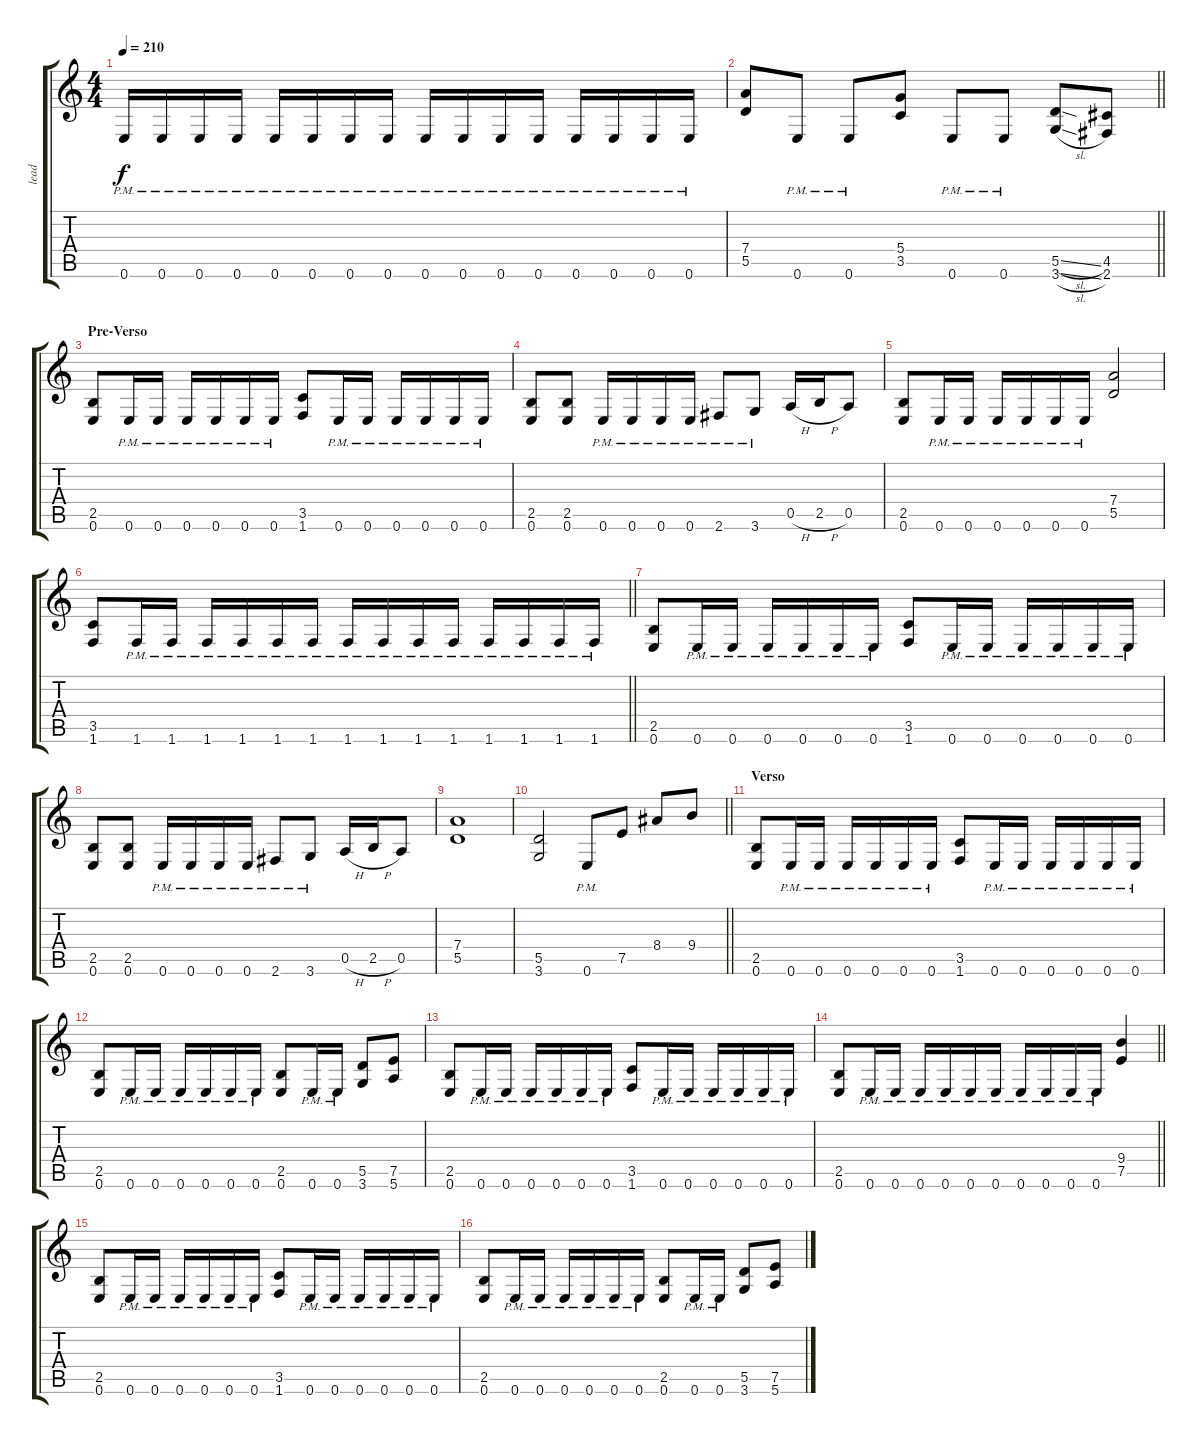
\track ("lead" "lead") {instrument distortionguitar}
\staff {score tabs}
\tuning (E4 B3 G3 D3 A2 E2) {hide}
\ts (4 4)
\tempo 210
\clef g2
\ks c
0.6{pm}.16{dy f} 0.6{pm}.16 0.6{pm}.16 0.6{pm}.16 0.6{pm}.16 0.6{pm}.16 0.6{pm}.16 0.6{pm}.16 0.6{pm}.16 0.6{pm}.16 0.6{pm}.16 0.6{pm}.16 0.6{pm}.16 0.6{pm}.16 0.6{pm}.16 0.6{pm}.16 |
\barLineRight lightlight
(7.4 5.5).8 0.6{pm}.8 0.6{pm}.8 (5.4 3.5).8 0.6{pm}.8 0.6{pm}.8 (5.5{sl} 3.6{sl}).8 (4.5 2.6).8 |
\section ("" "Pre-Verso")
(2.5 0.6).8 0.6{pm}.16 0.6{pm}.16 0.6{pm}.16 0.6{pm}.16 0.6{pm}.16 0.6{pm}.16 (3.5 1.6).8 0.6{pm}.16 0.6{pm}.16 0.6{pm}.16 0.6{pm}.16 0.6{pm}.16 0.6{pm}.16 |
(2.5 0.6).8 (2.5 0.6).8 0.6{pm}.16 0.6{pm}.16 0.6{pm}.16 0.6{pm}.16 2.6{pm}.8 3.6{pm}.8 0.5{h}.16 2.5{h}.16 0.5.8 |
(2.5 0.6).8 0.6{pm}.16 0.6{pm}.16 0.6{pm}.16 0.6{pm}.16 0.6{pm}.16 0.6{pm}.16 (7.4 5.5).2 |
\barLineRight lightlight
(3.5 1.6).8 1.6{pm}.16 1.6{pm}.16 1.6{pm}.16 1.6{pm}.16 1.6{pm}.16 1.6{pm}.16 1.6{pm}.16 1.6{pm}.16 1.6{pm}.16 1.6{pm}.16 1.6{pm}.16 1.6{pm}.16 1.6{pm}.16 1.6{pm}.16 |
(2.5 0.6).8 0.6{pm}.16 0.6{pm}.16 0.6{pm}.16 0.6{pm}.16 0.6{pm}.16 0.6{pm}.16 (3.5 1.6).8 0.6{pm}.16 0.6{pm}.16 0.6{pm}.16 0.6{pm}.16 0.6{pm}.16 0.6{pm}.16 |
(2.5 0.6).8 (2.5 0.6).8 0.6{pm}.16 0.6{pm}.16 0.6{pm}.16 0.6{pm}.16 2.6{pm}.8 3.6{pm}.8 0.5{h}.16 2.5{h}.16 0.5.8 |
(7.4 5.5).1 |
\barLineRight lightlight
(5.5 3.6).2 0.6{pm}.8 7.5.8 8.4.8 9.4.8 |
\section ("" "Verso")
(2.5 0.6).8 0.6{pm}.16 0.6{pm}.16 0.6{pm}.16 0.6{pm}.16 0.6{pm}.16 0.6{pm}.16 (3.5 1.6).8 0.6{pm}.16 0.6{pm}.16 0.6{pm}.16 0.6{pm}.16 0.6{pm}.16 0.6{pm}.16 |
(2.5 0.6).8 0.6{pm}.16 0.6{pm}.16 0.6{pm}.16 0.6{pm}.16 0.6{pm}.16 0.6{pm}.16 (2.5 0.6).8 0.6{pm}.16 0.6{pm}.16 (5.5 3.6).8 (7.5 5.6).8 |
(2.5 0.6).8 0.6{pm}.16 0.6{pm}.16 0.6{pm}.16 0.6{pm}.16 0.6{pm}.16 0.6{pm}.16 (3.5 1.6).8 0.6{pm}.16 0.6{pm}.16 0.6{pm}.16 0.6{pm}.16 0.6{pm}.16 0.6{pm}.16 |
\barLineRight lightlight
(2.5 0.6).8 0.6{pm}.16 0.6{pm}.16 0.6{pm}.16 0.6{pm}.16 0.6{pm}.16 0.6{pm}.16 0.6{pm}.16 0.6{pm}.16 0.6{pm}.16 0.6{pm}.16 (9.4 7.5).4 |
(2.5 0.6).8 0.6{pm}.16 0.6{pm}.16 0.6{pm}.16 0.6{pm}.16 0.6{pm}.16 0.6{pm}.16 (3.5 1.6).8 0.6{pm}.16 0.6{pm}.16 0.6{pm}.16 0.6{pm}.16 0.6{pm}.16 0.6{pm}.16 |
(2.5 0.6).8 0.6{pm}.16 0.6{pm}.16 0.6{pm}.16 0.6{pm}.16 0.6{pm}.16 0.6{pm}.16 (2.5 0.6).8 0.6{pm}.16 0.6{pm}.16 (5.5 3.6).8 (7.5 5.6).8
